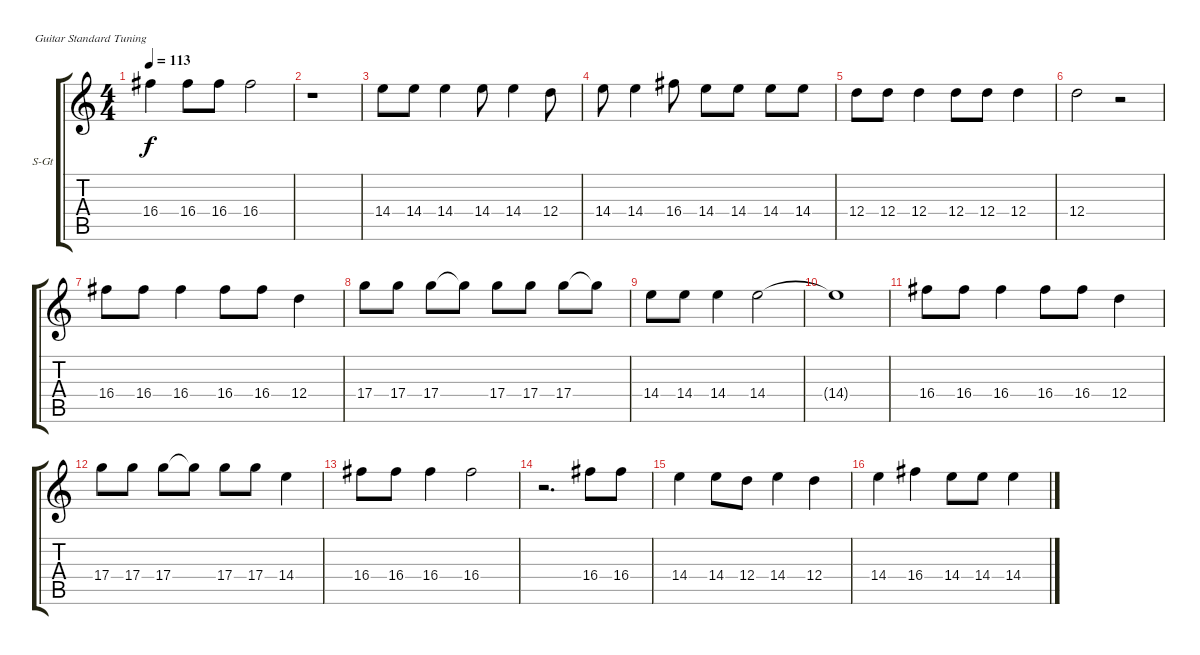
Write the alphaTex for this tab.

\defaultSystemsLayout 4
\bracketExtendMode groupsimilarinstruments
\firstSystemTrackNameOrientation horizontal
\otherSystemsTrackNameOrientation horizontal
\track ("В. Бутусов (вокал: вехняя октава)" "S-Gt") {instrument acousticguitarsteel}
\staff {score tabs}
\tuning (E4 B3 G3 D3 A2 E2)
\ts (4 4)
\tempo 113
\clef g2
\scale
0.333333
\ks c
16.4.4{dy f} 16.4.8 16.4.8 16.4.2 |
\scale
0.333333 r.1 |
\scale
0.333333 14.4.8 14.4.8 14.4.4 14.4.8 14.4.4 12.4.8 |
\scale
0.333333 14.4.8 14.4.4 16.4.8 14.4.8 14.4.8 14.4.8 14.4.8 |
\scale
0.333333 12.4.8 12.4.8 12.4.4 12.4.8 12.4.8 12.4.4 |
\scale
0.333333 12.4.2 r.2 |
\scale
0.333333 16.4.8 16.4.8 16.4.4 16.4.8 16.4.8 12.4.4 |
\scale
0.333333 17.4.8 17.4.8 17.4.8 17.4{t}.8 17.4.8 17.4.8 17.4.8 17.4{t}.8 |
\scale
0.333333 14.4.8 14.4.8 14.4.4 14.4.2 |
\scale
0.333333 14.4{t}.1 |
\scale
0.333333 16.4.8 16.4.8 16.4.4 16.4.8 16.4.8 12.4.4 |
\scale
0.333333 17.4.8 17.4.8 17.4.8 17.4{t}.8 17.4.8 17.4.8 14.4.4 |
\scale
0.333333 16.4.8 16.4.8 16.4.4 16.4.2 |
\scale
0.333333 r.2{d} 16.4.8 16.4.8 |
\scale
0.333333 14.4.4 14.4.8 12.4.8 14.4.4 12.4.4 |
\scale
0.333333 14.4.4 16.4.4 14.4.8 14.4.8 14.4.4
